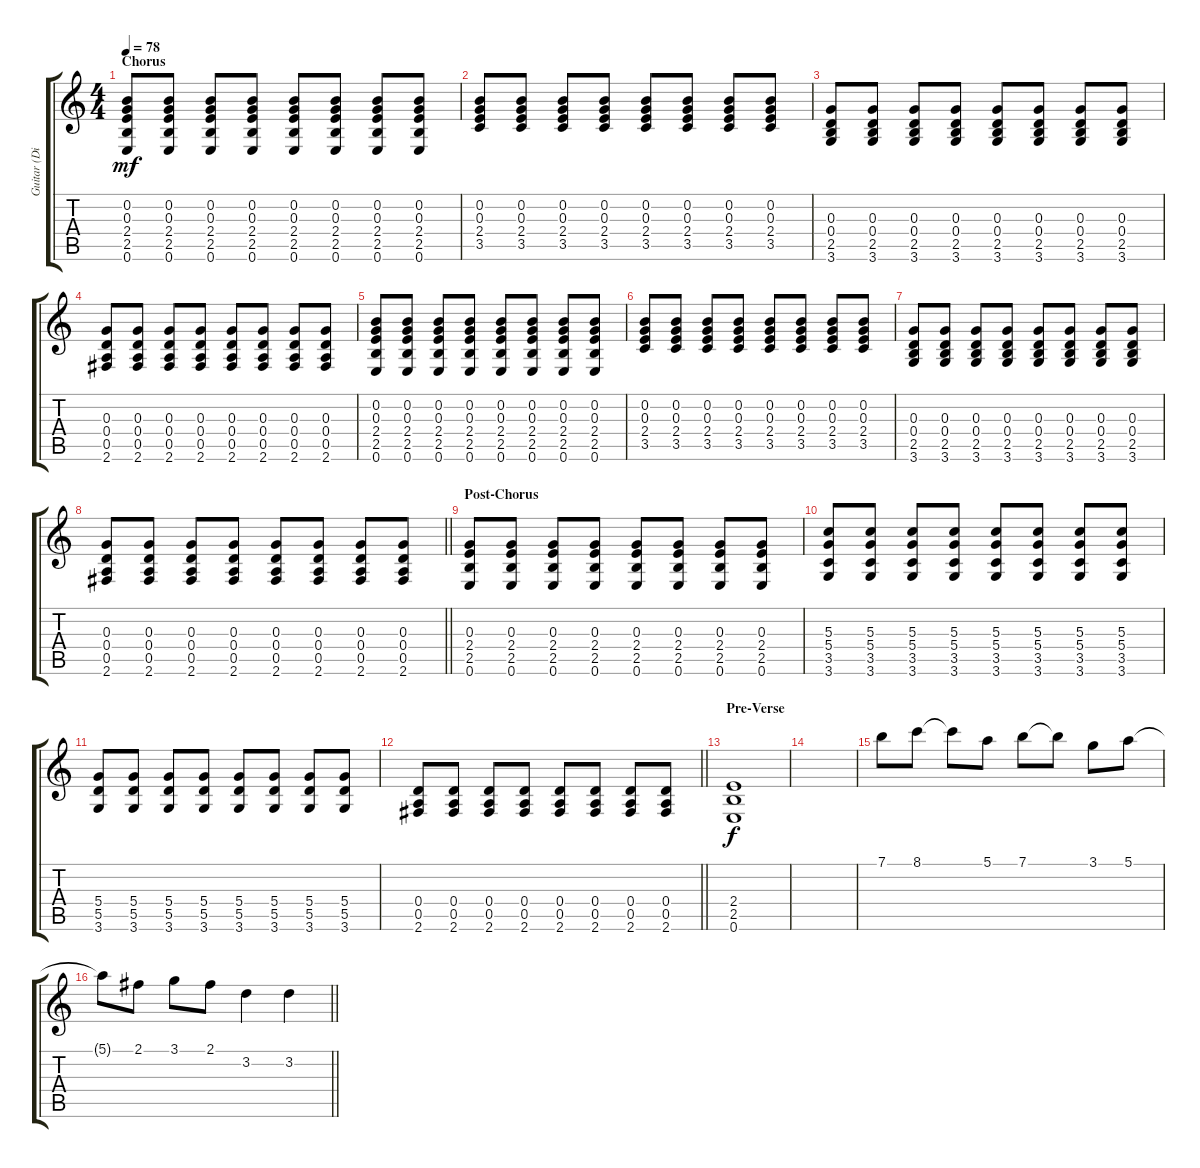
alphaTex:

\track ("Guitar (Dist.)" "Guitar (Di") {instrument distortionguitar}
\staff {score tabs}
\tuning (E4 B3 G3 D3 A2 E2) {hide}
\ts (4 4)
\section ("" "Chorus")
\tempo 78
\clef g2
\ks c
(0.2 0.3 2.4 2.5 0.6).8{dy mf} (0.2 0.3 2.4 2.5 0.6).8 (0.2 0.3 2.4 2.5 0.6).8 (0.2 0.3 2.4 2.5 0.6).8 (0.2 0.3 2.4 2.5 0.6).8 (0.2 0.3 2.4 2.5 0.6).8 (0.2 0.3 2.4 2.5 0.6).8 (0.2 0.3 2.4 2.5 0.6).8 |
(0.2 0.3 2.4 3.5).8 (0.2 0.3 2.4 3.5).8 (0.2 0.3 2.4 3.5).8 (0.2 0.3 2.4 3.5).8 (0.2 0.3 2.4 3.5).8 (0.2 0.3 2.4 3.5).8 (0.2 0.3 2.4 3.5).8 (0.2 0.3 2.4 3.5).8 |
(0.3 0.4 2.5 3.6).8 (0.3 0.4 2.5 3.6).8 (0.3 0.4 2.5 3.6).8 (0.3 0.4 2.5 3.6).8 (0.3 0.4 2.5 3.6).8 (0.3 0.4 2.5 3.6).8 (0.3 0.4 2.5 3.6).8 (0.3 0.4 2.5 3.6).8 |
(0.3 0.4 0.5 2.6).8 (0.3 0.4 0.5 2.6).8 (0.3 0.4 0.5 2.6).8 (0.3 0.4 0.5 2.6).8 (0.3 0.4 0.5 2.6).8 (0.3 0.4 0.5 2.6).8 (0.3 0.4 0.5 2.6).8 (0.3 0.4 0.5 2.6).8 |
(0.2 0.3 2.4 2.5 0.6).8 (0.2 0.3 2.4 2.5 0.6).8 (0.2 0.3 2.4 2.5 0.6).8 (0.2 0.3 2.4 2.5 0.6).8 (0.2 0.3 2.4 2.5 0.6).8 (0.2 0.3 2.4 2.5 0.6).8 (0.2 0.3 2.4 2.5 0.6).8 (0.2 0.3 2.4 2.5 0.6).8 |
(0.2 0.3 2.4 3.5).8 (0.2 0.3 2.4 3.5).8 (0.2 0.3 2.4 3.5).8 (0.2 0.3 2.4 3.5).8 (0.2 0.3 2.4 3.5).8 (0.2 0.3 2.4 3.5).8 (0.2 0.3 2.4 3.5).8 (0.2 0.3 2.4 3.5).8 |
(0.3 0.4 2.5 3.6).8 (0.3 0.4 2.5 3.6).8 (0.3 0.4 2.5 3.6).8 (0.3 0.4 2.5 3.6).8 (0.3 0.4 2.5 3.6).8 (0.3 0.4 2.5 3.6).8 (0.3 0.4 2.5 3.6).8 (0.3 0.4 2.5 3.6).8 |
\barLineRight lightlight
(0.3 0.4 0.5 2.6).8 (0.3 0.4 0.5 2.6).8 (0.3 0.4 0.5 2.6).8 (0.3 0.4 0.5 2.6).8 (0.3 0.4 0.5 2.6).8 (0.3 0.4 0.5 2.6).8 (0.3 0.4 0.5 2.6).8 (0.3 0.4 0.5 2.6).8 |
\section ("" "Post-Chorus")
(0.3 2.4 2.5 0.6).8 (0.3 2.4 2.5 0.6).8 (0.3 2.4 2.5 0.6).8 (0.3 2.4 2.5 0.6).8 (0.3 2.4 2.5 0.6).8 (0.3 2.4 2.5 0.6).8 (0.3 2.4 2.5 0.6).8 (0.3 2.4 2.5 0.6).8 |
(5.3 5.4 3.5 3.6).8 (5.3 5.4 3.5 3.6).8 (5.3 5.4 3.5 3.6).8 (5.3 5.4 3.5 3.6).8 (5.3 5.4 3.5 3.6).8 (5.3 5.4 3.5 3.6).8 (5.3 5.4 3.5 3.6).8 (5.3 5.4 3.5 3.6).8 |
(5.4 5.5 3.6).8 (5.4 5.5 3.6).8 (5.4 5.5 3.6).8 (5.4 5.5 3.6).8 (5.4 5.5 3.6).8 (5.4 5.5 3.6).8 (5.4 5.5 3.6).8 (5.4 5.5 3.6).8 |
\barLineRight lightlight
(0.4 0.5 2.6).8 (0.4 0.5 2.6).8 (0.4 0.5 2.6).8 (0.4 0.5 2.6).8 (0.4 0.5 2.6).8 (0.4 0.5 2.6).8 (0.4 0.5 2.6).8 (0.4 0.5 2.6).8 |
\section ("" "Pre-Verse")
(2.4 2.5 0.6).1{dy f} |
|
7.1.8 8.1.8 8.1{t}.8 5.1.8 7.1.8 7.1{t}.8 3.1.8 5.1.8 |
\barLineRight lightlight
5.1{t}.8 2.1.8 3.1.8 2.1.8 3.2.4 3.2.4
